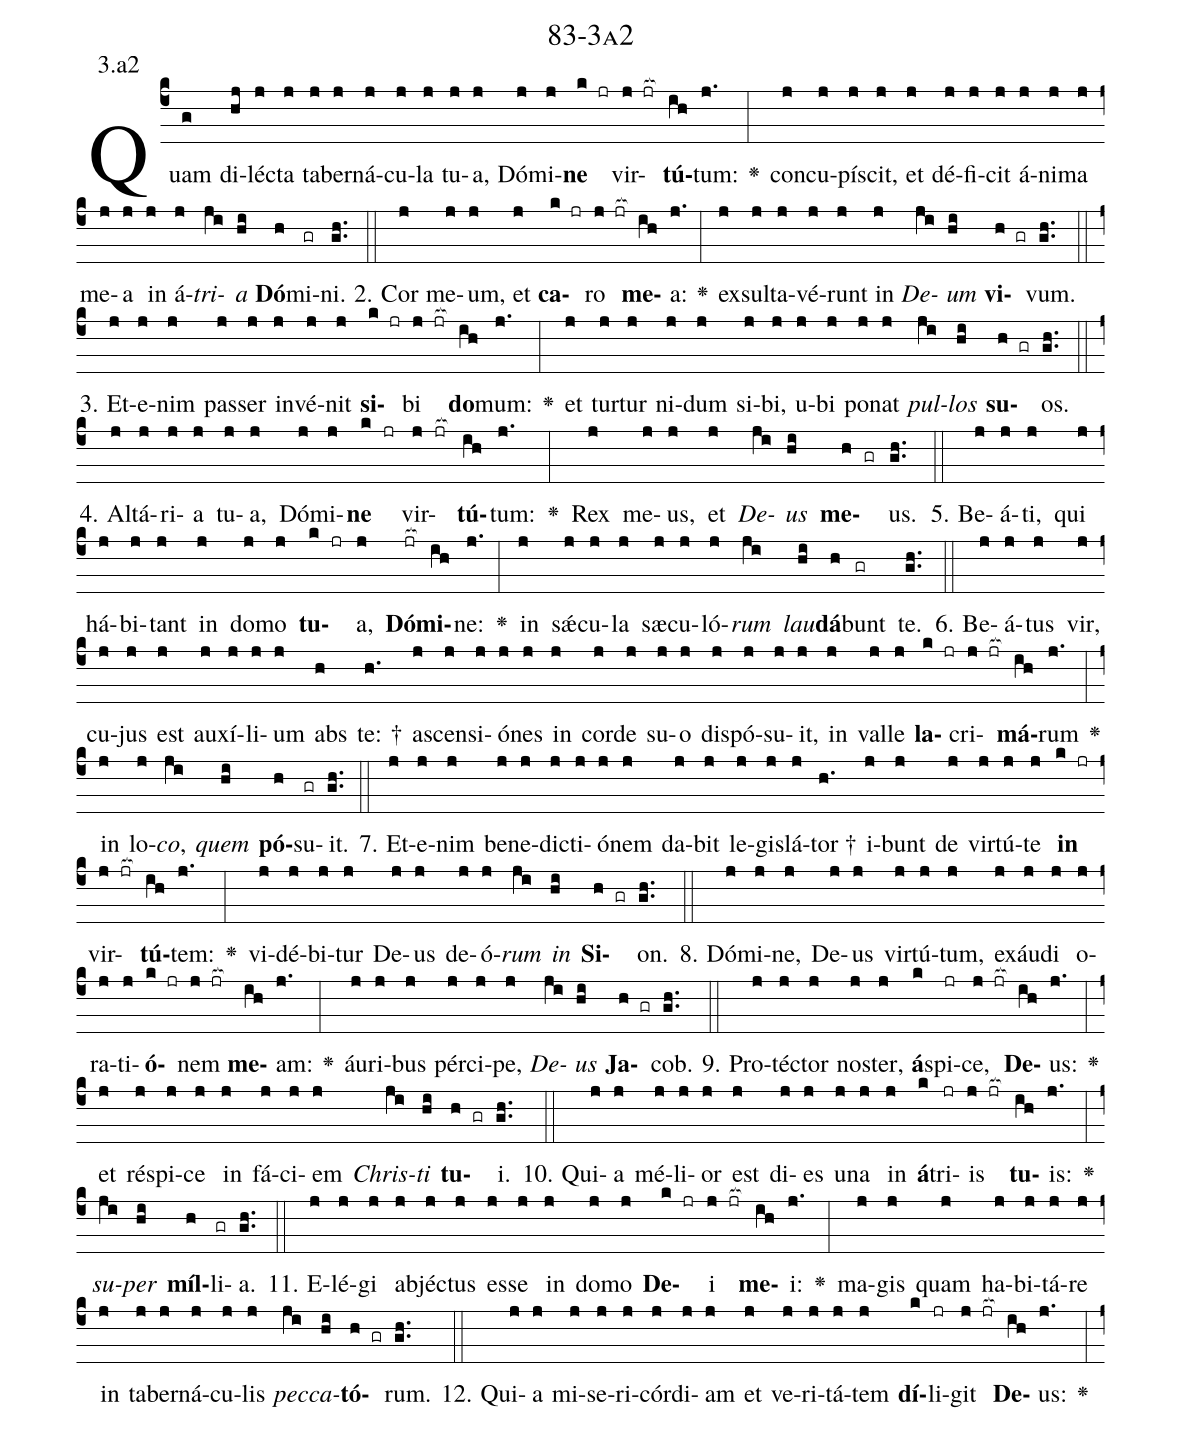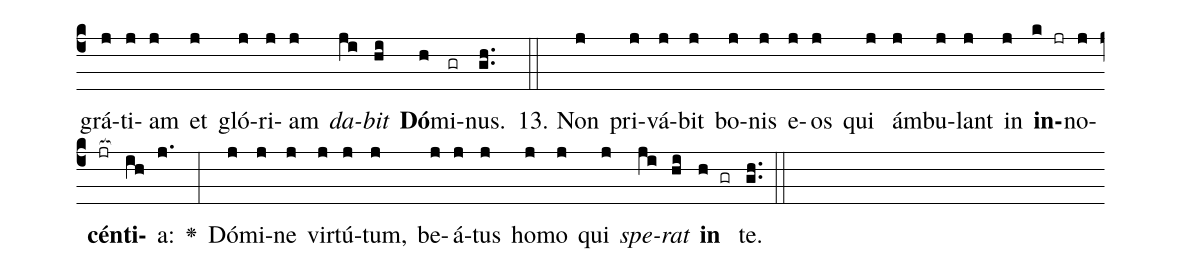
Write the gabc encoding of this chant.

name: 83-3a2;
annotation: 3.a2;
%%
(c4)Quam(g) di(hj)léc(j)ta(j) ta(j)ber(j)ná(j)cu(j)la(j) tu(j)a,(j) Dó(j)mi(j)<b>ne</b>(k jr) vir(j jr[ocb:1{])<b>tú</b>(ih[ocb:0}])tum:(j.) <v>\greheightstar</v>(:) con(j)cu(j)pí(j)scit,(j) et(j) dé(j)fi(j)cit(j) á(j)ni(j)ma(j) me(j)a(j) in(j) á(j)<i>tri</i>(ji)<i>a</i>(hi) <b>Dó</b>(h)mi(gr)ni.(gh..) (::)
2. Cor(j) me(j)um,(j) et(j) <b>ca</b>(k jr)ro(j jr[ocb:1{]) <b>me</b>(ih[ocb:0}])a:(j.) <v>\greheightstar</v>(:) ex(j)sul(j)ta(j)vé(j)runt(j) in(j) <i>De</i>(ji)<i>um</i>(hi) <b>vi</b>(h gr)vum.(gh..) (::)
3. Et(j)e(j)nim(j) pas(j)ser(j) in(j)vé(j)nit(j) <b>si</b>(k jr)bi(j jr[ocb:1{]) <b>do</b>(ih[ocb:0}])mum:(j.) <v>\greheightstar</v>(:) et(j) tur(j)tur(j) ni(j)dum(j) si(j)bi,(j) u(j)bi(j) po(j)nat(j) <i>pul</i>(ji)<i>los</i>(hi) <b>su</b>(h gr)os.(gh..) (::)
4. Al(j)tá(j)ri(j)a(j) tu(j)a,(j) Dó(j)mi(j)<b>ne</b>(k jr) vir(j jr[ocb:1{])<b>tú</b>(ih[ocb:0}])tum:(j.) <v>\greheightstar</v>(:) Rex(j) me(j)us,(j) et(j) <i>De</i>(ji)<i>us</i>(hi) <b>me</b>(h gr)us.(gh..) (::)
5. Be(j)á(j)ti,(j) qui(j) há(j)bi(j)tant(j) in(j) do(j)mo(j) <b>tu</b>(k jr)a,(j) <b>Dó</b>(jr[ocb:1{])<b>mi</b>(ih[ocb:0}])ne:(j.) <v>\greheightstar</v>(:) in(j) sǽ(j)cu(j)la(j) sæ(j)cu(j)ló(j)<i>rum</i>(ji) <i>lau</i>(hi)<b>dá</b>(h)bunt(gr) te.(gh..) (::)
6. Be(j)á(j)tus(j) vir,(j) cu(j)jus(j) est(j) au(j)xí(j)li(j)um(j) abs(h) te: †(h.) a(j)scen(j)si(j)ó(j)nes(j) in(j) cor(j)de(j) su(j)o(j) dis(j)pó(j)su(j)it,(j) in(j) val(j)le(j) <b>la</b>(k jr)cri(j jr[ocb:1{])<b>má</b>(ih[ocb:0}])rum(j.) <v>\greheightstar</v>(:) in(j) lo(j)<i>co</i>,(ji) <i>quem</i>(hi) <b>pó</b>(h)su(gr)it.(gh..) (::)
7. Et(j)e(j)nim(j) be(j)ne(j)dic(j)ti(j)ó(j)nem(j) da(j)bit(j) le(j)gis(j)lá(j)tor †(h.) i(j)bunt(j) de(j) vir(j)tú(j)te(j) <b>in</b>(k jr) vir(j jr[ocb:1{])<b>tú</b>(ih[ocb:0}])tem:(j.) <v>\greheightstar</v>(:) vi(j)dé(j)bi(j)tur(j) De(j)us(j) de(j)ó(j)<i>rum</i>(ji) <i>in</i>(hi) <b>Si</b>(h gr)on.(gh..) (::)
8. Dó(j)mi(j)ne,(j) De(j)us(j) vir(j)tú(j)tum,(j) ex(j)áu(j)di(j) o(j)ra(j)ti(j)<b>ó</b>(k jr)nem(j jr[ocb:1{]) <b>me</b>(ih[ocb:0}])am:(j.) <v>\greheightstar</v>(:) áu(j)ri(j)bus(j) pér(j)ci(j)pe,(j) <i>De</i>(ji)<i>us</i>(hi) <b>Ja</b>(h gr)cob.(gh..) (::)
9. Pro(j)téc(j)tor(j) nos(j)ter,(j) <b>á</b>(k)spi(jr)ce,(j jr[ocb:1{]) <b>De</b>(ih[ocb:0}])us:(j.) <v>\greheightstar</v>(:) et(j) ré(j)spi(j)ce(j) in(j) fá(j)ci(j)em(j) <i>Chris</i>(ji)<i>ti</i>(hi) <b>tu</b>(h gr)i.(gh..) (::)
10. Qui(j)a(j) mé(j)li(j)or(j) est(j) di(j)es(j) u(j)na(j) in(j) <b>á</b>(k)tri(jr)is(j jr[ocb:1{]) <b>tu</b>(ih[ocb:0}])is:(j.) <v>\greheightstar</v>(:) <i>su</i>(ji)<i>per</i>(hi) <b>míl</b>(h)li(gr)a.(gh..) (::)
11. E(j)lé(j)gi(j) ab(j)jéc(j)tus(j) es(j)se(j) in(j) do(j)mo(j) <b>De</b>(k jr)i(j jr[ocb:1{]) <b>me</b>(ih[ocb:0}])i:(j.) <v>\greheightstar</v>(:) ma(j)gis(j) quam(j) ha(j)bi(j)tá(j)re(j) in(j) ta(j)ber(j)ná(j)cu(j)lis(j) <i>pec</i>(ji)<i>ca</i>(hi)<b>tó</b>(h gr)rum.(gh..) (::)
12. Qui(j)a(j) mi(j)se(j)ri(j)cór(j)di(j)am(j) et(j) ve(j)ri(j)tá(j)tem(j) <b>dí</b>(k)li(jr)git(j jr[ocb:1{]) <b>De</b>(ih[ocb:0}])us:(j.) <v>\greheightstar</v>(:) grá(j)ti(j)am(j) et(j) gló(j)ri(j)am(j) <i>da</i>(ji)<i>bit</i>(hi) <b>Dó</b>(h)mi(gr)nus.(gh..) (::)
13. Non(j) pri(j)vá(j)bit(j) bo(j)nis(j) e(j)os(j) qui(j) ám(j)bu(j)lant(j) in(j) <b>in</b>(k jr)no(j)<b>cén</b>(jr[ocb:1{])<b>ti</b>(ih[ocb:0}])a:(j.) <v>\greheightstar</v>(:) Dó(j)mi(j)ne(j) vir(j)tú(j)tum,(j) be(j)á(j)tus(j) ho(j)mo(j) qui(j) <i>spe</i>(ji)<i>rat</i>(hi) <b>in</b>(h gr) te.(gh..) (::)
